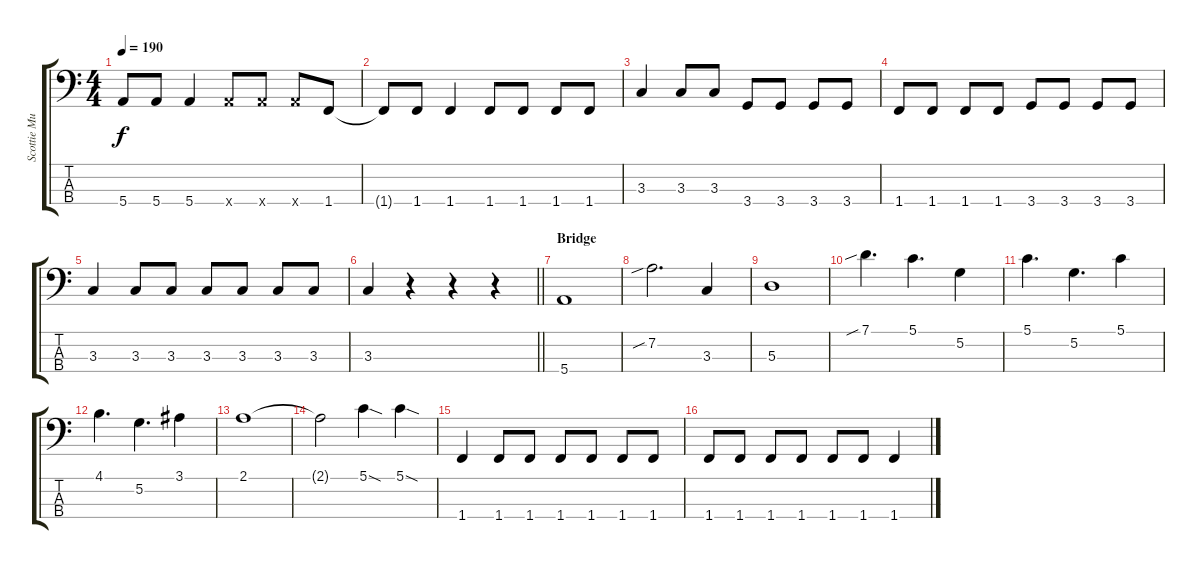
\track ("Scottie Murphy - Bass" "Scottie Mu") {instrument electricbasspick}
\staff {score tabs}
\tuning (G2 D2 A1 E1) {hide}
\ts (4 4)
\tempo 190
\clef f4
\ks c
5.4.8{dy f} 5.4.8 5.4.4 5.4{x}.8 5.4{x}.8 5.4{x}.8 1.4.8 |
1.4{t}.8 1.4.8 1.4.4 1.4.8 1.4.8 1.4.8 1.4.8 |
3.3.4 3.3.8 3.3.8 3.4.8 3.4.8 3.4.8 3.4.8 |
1.4.8 1.4.8 1.4.8 1.4.8 3.4.8 3.4.8 3.4.8 3.4.8 |
3.3.4 3.3.8 3.3.8 3.3.8 3.3.8 3.3.8 3.3.8 |
\barLineRight lightlight
3.3.4 r.4 r.4 r.4 |
\section ("" "Bridge")
5.4.1 |
7.2{sib}.2{d} 3.3.4 |
5.3.1 |
7.1{sib}.4{d} 5.1.4{d} 5.2.4 |
5.1.4{d} 5.2.4{d} 5.1.4 |
4.1.4{d} 5.2.4{d} 3.1.4 |
2.1.1 |
2.1{t}.2 5.1{sod}.4 5.1{sod}.4 |
1.4.4 1.4.8 1.4.8 1.4.8 1.4.8 1.4.8 1.4.8 |
1.4.8 1.4.8 1.4.8 1.4.8 1.4.8 1.4.8 1.4.4
